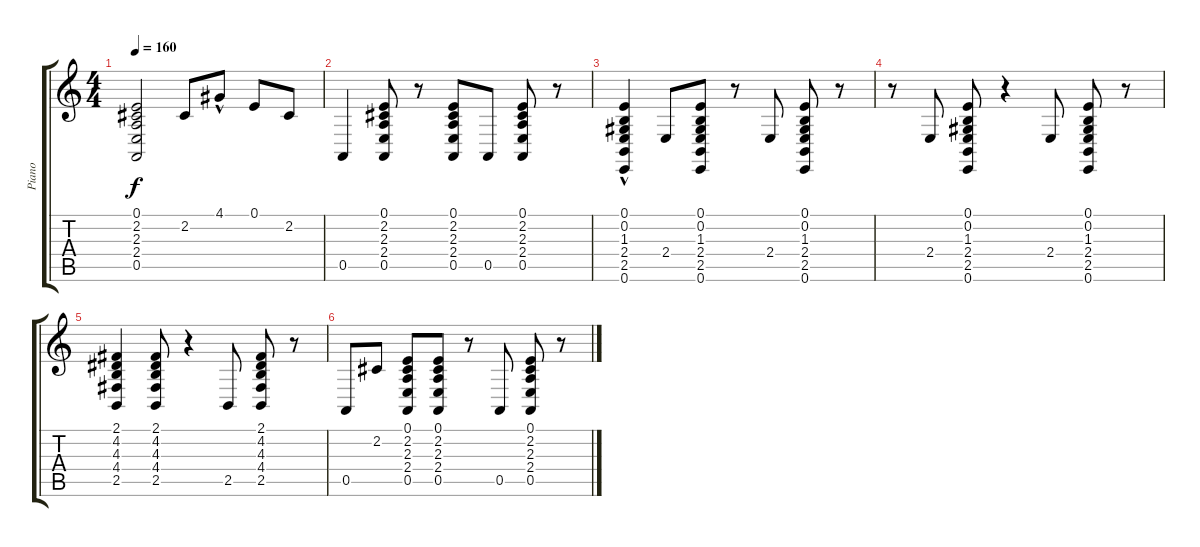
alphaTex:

\track ("Piano   " "Piano   ") {instrument acousticgrandpiano}
\staff {score tabs}
\tuning (E4 B3 G3 D3 A2 E2) {hide}
\ts (4 4)
\tempo 160
\clef g2
\ks c
(0.1 2.2 2.3 2.4 0.5).2{dy f} 2.2.8 4.1{hac}.8 0.1.8 2.2.8 |
0.5.4 (0.1 2.2 2.3 2.4 0.5).8 r.8 (0.1 2.2 2.3 2.4 0.5).8 0.5.8 (0.1 2.2 2.3 2.4 0.5).8 r.8 |
(0.1 0.2 1.3 2.4{hac} 2.5 0.6).4 2.4.8 (0.1 0.2 1.3 2.4 2.5 0.6).8 r.8 2.4.8 (0.1 0.2 1.3 2.4 2.5 0.6).8 r.8 |
r.8 2.4.8 (0.1 0.2 1.3 2.4 2.5 0.6).8 r.4 2.4.8 (0.1 0.2 1.3 2.4 2.5 0.6).8 r.8 |
(2.1 4.2 4.3 4.4 2.5).4 (2.1 4.2 4.3 4.4 2.5).8 r.4 2.5.8 (2.1 4.2 4.3 4.4 2.5).8 r.8 |
0.5.8 2.2.8 (0.1 2.2 2.3 2.4 0.5).8 (0.1 2.2 2.3 2.4 0.5).8 r.8 0.5.8 (0.1 2.2 2.3 2.4 0.5).8 r.8
